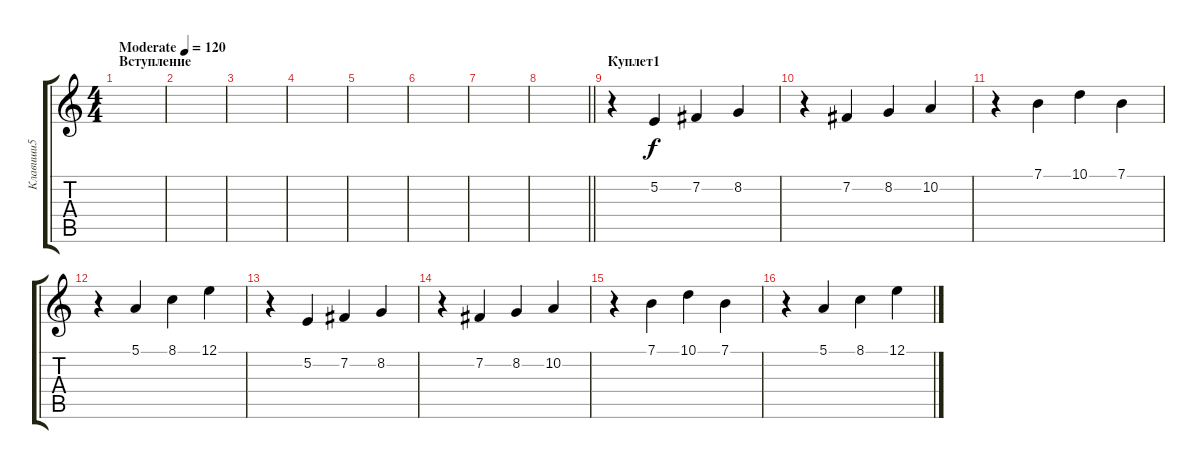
\track ("Клавиши5" "Клавиши5") {instrument flute}
\staff {score tabs}
\tuning (E4 B3 G3 D3 A2 E2) {hide}
\ts (4 4)
\section ("" "Вступление")
\tempo (120 "Moderate")
\clef g2
\ks c
|
|
|
|
|
|
|
\barLineRight lightlight
|
\section ("" "Куплет1")
r.4 5.2.4 7.2.4 8.2.4 |
r.4 7.2.4 8.2.4 10.2.4 |
r.4 7.1.4 10.1.4 7.1.4 |
r.4 5.1.4 8.1.4 12.1.4 |
r.4 5.2.4 7.2.4 8.2.4 |
r.4 7.2.4 8.2.4 10.2.4 |
r.4 7.1.4 10.1.4 7.1.4 |
r.4 5.1.4 8.1.4 12.1.4
